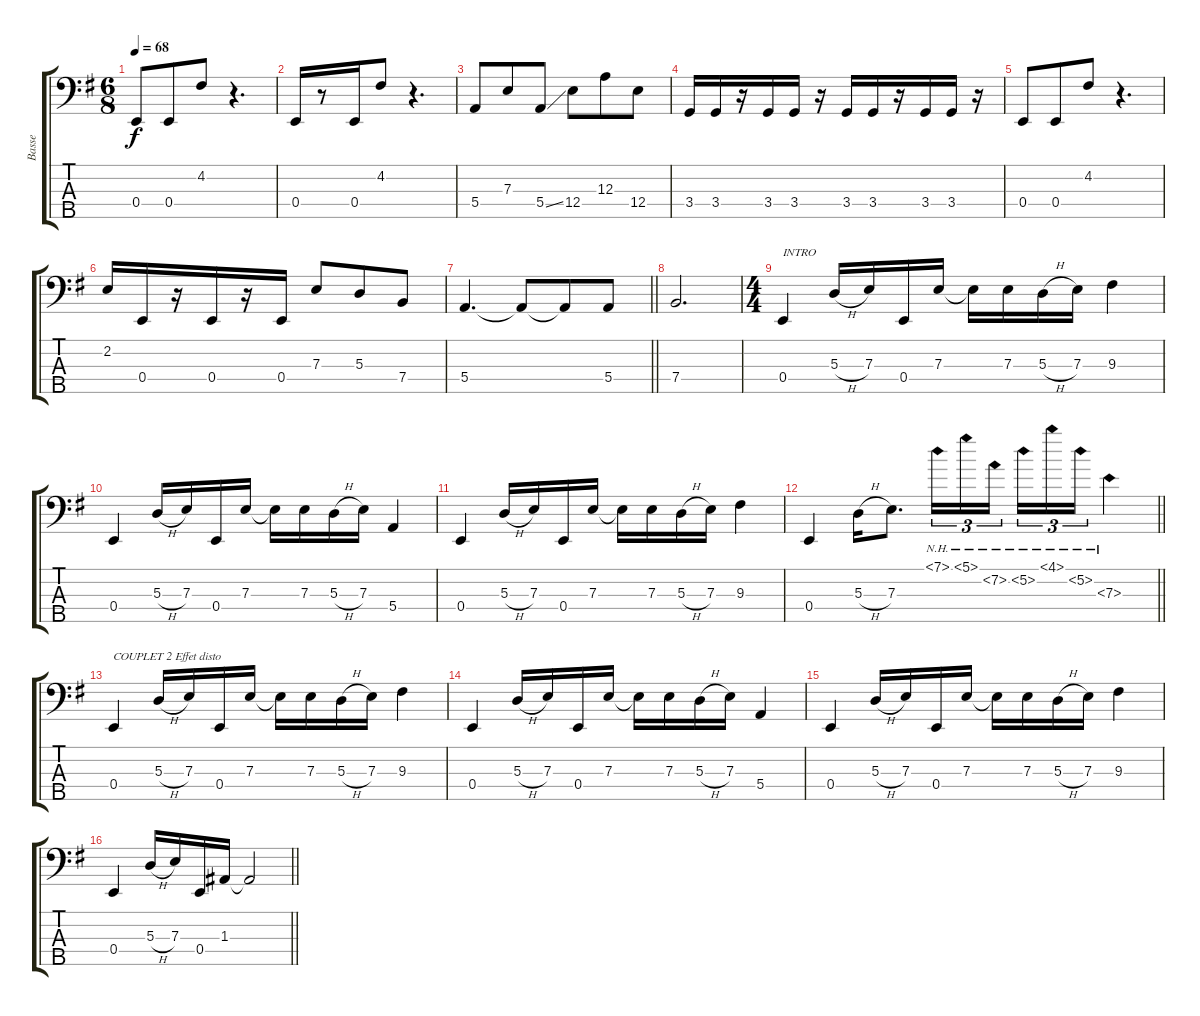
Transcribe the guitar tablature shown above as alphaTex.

\track ("Basse" "Basse") {instrument electricbassfinger}
\staff {score tabs}
\tuning (G2 D2 A1 E1 B0) {hide}
\ts (6 8)
\tempo 68
\clef f4
\ks g
0.4.8{dy f} 0.4.8 4.2.8 r.4{d} |
0.4.16 r.8 0.4.16 4.2.8 r.4{d} |
5.4.8 7.3.8 5.4{ss}.8 12.4.8 12.3.8 12.4.8 |
3.4.16 3.4.16 r.16 3.4.16 3.4.16 r.16 3.4.16 3.4.16 r.16 3.4.16 3.4.16 r.16 |
0.4.8 0.4.8 4.2.8 r.4{d} |
2.2.16 0.4.16 r.16 0.4.16 r.16 0.4.16 7.3.8 5.3.8 7.4.8 |
\barLineRight lightlight
5.4.4{d} 5.4{t}.8 5.4{t}.8 5.4.8 |
7.4.2{d} |
\ts (4 4)
0.4.4{txt "INTRO"} 5.3{h}.16 7.3.16 0.4.16 7.3.16 7.3{t}.16 7.3.16 5.3{h}.16 7.3.16 9.3.4 |
0.4.4 5.3{h}.16 7.3.16 0.4.16 7.3.16 7.3{t}.16 7.3.16 5.3{h}.16 7.3.16 5.4.4 |
0.4.4 5.3{h}.16 7.3.16 0.4.16 7.3.16 7.3{t}.16 7.3.16 5.3{h}.16 7.3.16 9.3.4 |
\barLineRight lightlight
0.4.4 5.3{h}.16 7.3.8{d} 7.1{nh}.16{tu (3 2)} 5.1{nh}.16{tu (3 2)} 7.2{nh}.16{tu (3 2) beam splitsecondary} 5.2{nh}.16{tu (3 2)} 4.1{nh}.16{tu (3 2)} 5.2{nh}.16{tu (3 2)} 7.3{nh}.4 |
0.4.4{txt "COUPLET 2 Effet disto"} 5.3{h}.16 7.3.16 0.4.16 7.3.16 7.3{t}.16 7.3.16 5.3{h}.16 7.3.16 9.3.4 |
0.4.4 5.3{h}.16 7.3.16 0.4.16 7.3.16 7.3{t}.16 7.3.16 5.3{h}.16 7.3.16 5.4.4 |
0.4.4 5.3{h}.16 7.3.16 0.4.16 7.3.16 7.3{t}.16 7.3.16 5.3{h}.16 7.3.16 9.3.4 |
\barLineRight lightlight
0.4.4 5.3{h}.16 7.3.16 0.4.16 1.3.16 1.3{t}.2
